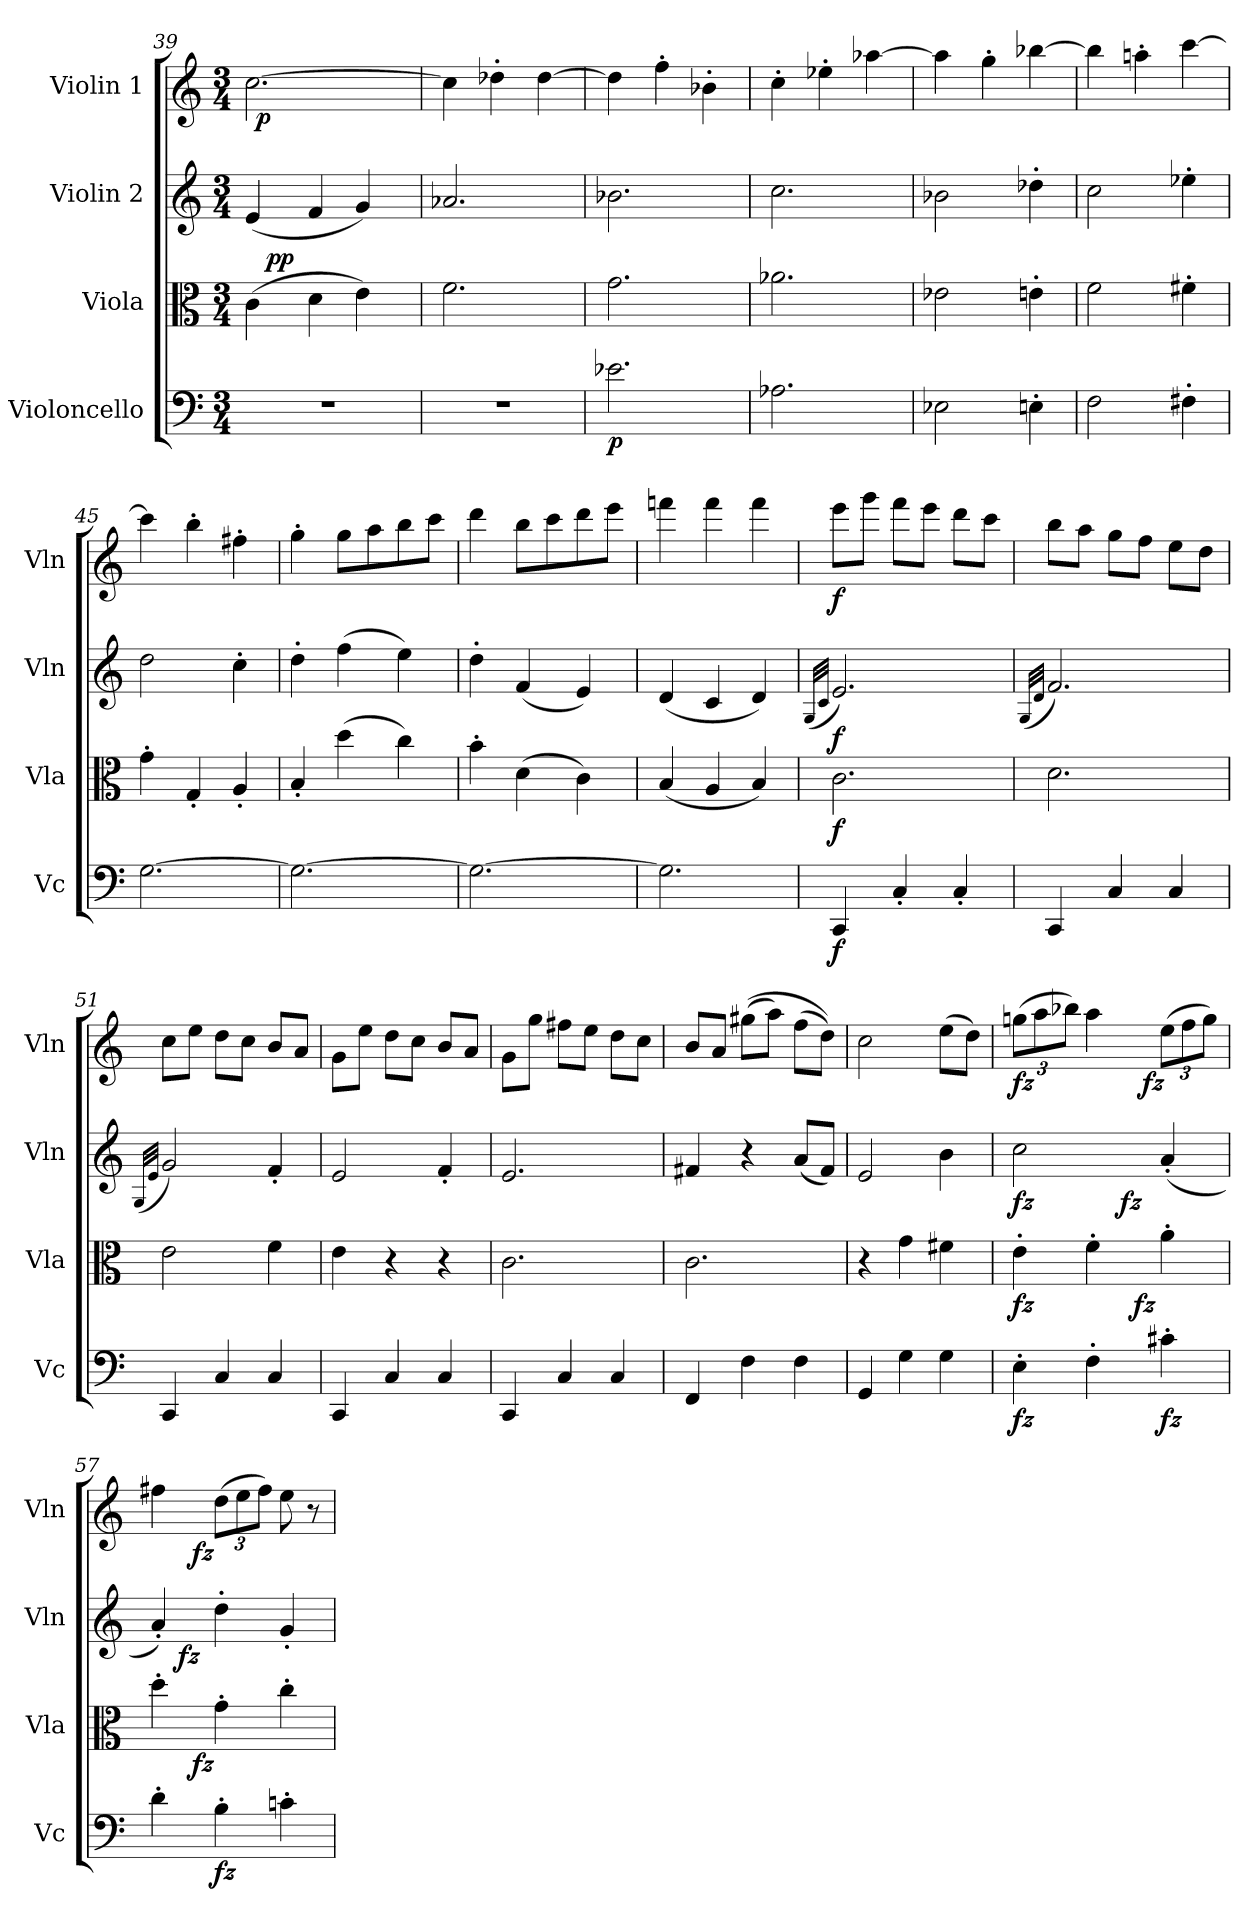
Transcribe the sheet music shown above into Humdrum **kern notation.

**kern	**dynam	**kern	**dynam	**kern	**dynam	**kern	**dynam
*part4	*part4	*part3	*part3	*part2	*part2	*part1	*part1
*staff4	*staff4	*staff3	*staff3	*staff2	*staff2	*staff1	*staff1
*I"Violoncello	*	*I"Viola	*	*I"Violin 2	*	*I"Violin 1	*
*I'Vc	*	*I'Vla	*	*I'Vln	*	*I'Vln	*
*clefF4	*	*clefC3	*	*clefG2	*	*clefG2	*
*k[]	*	*k[]	*	*k[]	*	*k[]	*
*C:	*	*C:	*	*C:	*	*C:	*
*M3/4	*	*M3/4	*	*M3/4	*	*M3/4	*
=39	=39	=39	=39	=39	=39	=39	=39
*	*	*^	*	*	*	*^	*
2.r	.	(4c\	24ryy	.	(4e/	.	[2.cc\	48ryy	.
!	!	!	!	!	!	!	!	!	!LO:DY:b
.	.	.	.	.	.	.	.	3%2ryy	p
!	!	!	!	!LO:DY:a	!	!	!	!	!
!	!	!	!	!LO:DY:n=1:b	!	!	!	!	!
.	.	.	3%2ryy	p p	.	.	.	.	.
.	.	4d\	.	.	4f/	.	.	.	.
.	.	4e\)	.	.	4g/)	.	.	.	.
.	.	.	.	.	.	.	.	24.ryy	.
.	.	.	24ryy	.	.	.	.	.	.
*	*	*v	*v	*	*	*	*v	*v	*
=40	=40	=40	=40	=40	=40	=40	=40
2.r	.	2.f\	.	2.a-X/	.	4cc\]	.
.	.	.	.	.	.	4dd-X'>\	.
.	.	.	.	.	.	[4dd-\	.
=41	=41	=41	=41	=41	=41	=41	=41
!	!LO:DY:b	!	!	!	!	!	!
2.e-X\	p	2.g\	.	2.b-X\	.	4dd-\]	.
.	.	.	.	.	.	4ff'>\	.
.	.	.	.	.	.	4b-X'>\	.
=42	=42	=42	=42	=42	=42	=42	=42
2.A-X\	.	2.a-X\	.	2.cc\	.	4cc'>\	.
.	.	.	.	.	.	4ee-X'>\	.
.	.	.	.	.	.	[4aa-X\	.
=43	=43	=43	=43	=43	=43	=43	=43
2E-X\	.	2e-X\	.	2b-X\	.	4aa-\]	.
.	.	.	.	.	.	4gg'>\	.
4En'>\	.	4en'>\	.	4dd-X'>\	.	[4bb-X\	.
=44	=44	=44	=44	=44	=44	=44	=44
2F\	.	2f\	.	2cc\	.	4bb-\]	.
.	.	.	.	.	.	4aan'>\	.
4F#X'>\	.	4f#X'>\	.	4ee-X'>\	.	[4ccc\	.
=45	=45	=45	=45	=45	=45	=45	=45
[2.G\	.	4g'>\	.	2dd\	.	4ccc\]	.
.	.	4G'</	.	.	.	4bb'>\	.
.	.	4A'</	.	4cc'>\	.	4ff#X'>\	.
=46	=46	=46	=46	=46	=46	=46	=46
2.G\_	.	4B'</	.	4dd'>\	.	4gg'>\	.
.	.	(4dd\	.	(4ff\	.	8gg\L	.
.	.	.	.	.	.	8aa\	.
.	.	4cc\)	.	4ee\)	.	8bb\	.
.	.	.	.	.	.	8ccc\J	.
=47	=47	=47	=47	=47	=47	=47	=47
2.G\_	.	4b'>\	.	4dd'>\	.	4ddd\	.
.	.	(4d\	.	(4f/	.	8bb\L	.
.	.	.	.	.	.	8ccc\	.
.	.	4c\)	.	4e/)	.	8ddd\	.
.	.	.	.	.	.	8eee\J	.
=48	=48	=48	=48	=48	=48	=48	=48
2.G\]	.	(4B/	.	(4d/	.	4fffn\	.
.	.	4A/	.	4c/	.	4fff\	.
.	.	4B/)	.	4d/)	.	4fff\	.
=49	=49	=49	=49	=49	=49	=49	=49
.	.	.	.	(32qG/LLL	.	.	.
.	.	.	.	32qc/JJJ	.	.	.
!	!LO:DY:b	!	!LO:DY:b	!	!LO:DY:b	!	!LO:DY:b
4CC/	f	2.c\	f	2.e/)	f	8eee\L	f
.	.	.	.	.	.	8ggg\J	.
4C'</	.	.	.	.	.	8fff\L	.
.	.	.	.	.	.	8eee\J	.
4C'</	.	.	.	.	.	8ddd\L	.
.	.	.	.	.	.	8ccc\J	.
=50	=50	=50	=50	=50	=50	=50	=50
.	.	.	.	(32qG/LLL	.	.	.
.	.	.	.	32qd/JJJ	.	.	.
4CC/	.	2.d\	.	2.f/)	.	8bb\L	.
.	.	.	.	.	.	8aa\J	.
4C/	.	.	.	.	.	8gg\L	.
.	.	.	.	.	.	8ff\J	.
4C/	.	.	.	.	.	8ee\L	.
.	.	.	.	.	.	8dd\J	.
=51	=51	=51	=51	=51	=51	=51	=51
.	.	.	.	(32qG/LLL	.	.	.
.	.	.	.	32qe/JJJ	.	.	.
4CC/	.	2e\	.	2g/)	.	8cc\L	.
.	.	.	.	.	.	8ee\J	.
4C/	.	.	.	.	.	8dd\L	.
.	.	.	.	.	.	8cc\J	.
4C/	.	4f\	.	4f'</	.	8b/L	.
.	.	.	.	.	.	8a/J	.
=52	=52	=52	=52	=52	=52	=52	=52
4CC/	.	4e\	.	2e/	.	8g\L	.
.	.	.	.	.	.	8ee\J	.
4C/	.	4r	.	.	.	8dd\L	.
.	.	.	.	.	.	8cc\J	.
4C/	.	4r	.	4f'</	.	8b/L	.
.	.	.	.	.	.	8a/J	.
=53	=53	=53	=53	=53	=53	=53	=53
4CC/	.	2.c\	.	2.e/	.	8g\L	.
.	.	.	.	.	.	8gg\J	.
4C/	.	.	.	.	.	8ff#X\L	.
.	.	.	.	.	.	8ee\J	.
4C/	.	.	.	.	.	8dd\L	.
.	.	.	.	.	.	8cc\J	.
=54	=54	=54	=54	=54	=54	=54	=54
4FF/	.	2.c\	.	4f#X/	.	8b/L	.
.	.	.	.	.	.	8a/J	.
4F\	.	.	.	4r	.	((8gg#X\L	.
.	.	.	.	.	.	8aa\J)	.
4F\	.	.	.	(8a/L	.	(8ff\L	.
.	.	.	.	8f#/J)	.	8dd\J))	.
=55	=55	=55	=55	=55	=55	=55	=55
4GG/	.	4r	.	2e/	.	2cc\	.
4G\	.	4g\	.	.	.	.	.
4G\	.	4f#X\	.	4b\	.	(8ee\L	.
.	.	.	.	.	.	8dd\J)	.
=56	=56	=56	=56	=56	=56	=56	=56
!	!LO:DY:b	!	!LO:DY:b	!	!LO:DY:b	!	!LO:DY:b
*	*	*^	*	*^	*	*^	*
4E'>\	fz	4e'>\	3ryy	fz	2cc\	4.ryy	fz	(12ggn\L	4..ryy	fz
.	.	.	.	.	.	.	.	12aa\	.	.
.	.	.	.	.	.	.	.	12bb-X\J)	.	.
4F'>\	.	4f'>\	.	.	.	.	.	4aa\	.	.
.	.	.	12ryy	.	.	.	.	.	.	.
!	!	!	!	!	!	!	!LO:DY:b	!	!	!
.	.	.	.	.	.	4.ryy	fz	.	.	.
!	!	!	!	!LO:DY:b	!	!	!	!	!	!
.	.	.	3ryy	fz	.	.	.	.	.	.
!	!	!	!	!	!	!	!	!	!	!LO:DY:b
.	.	.	.	.	.	.	.	.	4ryy	fz
!	!LO:DY:b	!	!	!	!	!	!	!	!	!
4c#X'>\	fz	4a'>\	.	.	(4a'</	.	.	(12ee\L	.	.
.	.	.	.	.	.	.	.	12ff\	.	.
.	.	.	.	.	.	.	.	12gg\J)	.	.
.	.	.	.	.	.	.	.	.	16ryy	.
=57	=57	=57	=57	=57	=57	=57	=57	=57	=57	=57
4d'>\	.	4dd'>\	6ryy	.	4a'</)	8ryy	.	4ff#X\	6ryy	.
!	!	!	!	!	!	!	!LO:DY:b	!	!	!
.	.	.	.	.	.	2ryy	fz	.	.	.
!	!	!	!	!LO:DY:b	!	!	!	!	!	!LO:DY:b
.	.	.	3..ryy	fz	.	.	.	.	3..ryy	fz
!	!LO:DY:b	!	!	!	!	!	!	!	!	!
4B'>\	fz	4g'>\	.	.	4dd'>\	.	.	(12dd\L	.	.
.	.	.	.	.	.	.	.	12ee\	.	.
.	.	.	.	.	.	.	.	12ff#\J)	.	.
4cn'>\	.	4cc'>\	.	.	4g'</	.	.	8ee\	.	.
.	.	.	.	.	.	8ryy	.	8r	.	.
*	*	*v	*v	*	*	*	*	*v	*v	*
*	*	*	*	*v	*v	*	*	*
=	=	=	=	=	=	=	=
*-	*-	*-	*-	*-	*-	*-	*-
